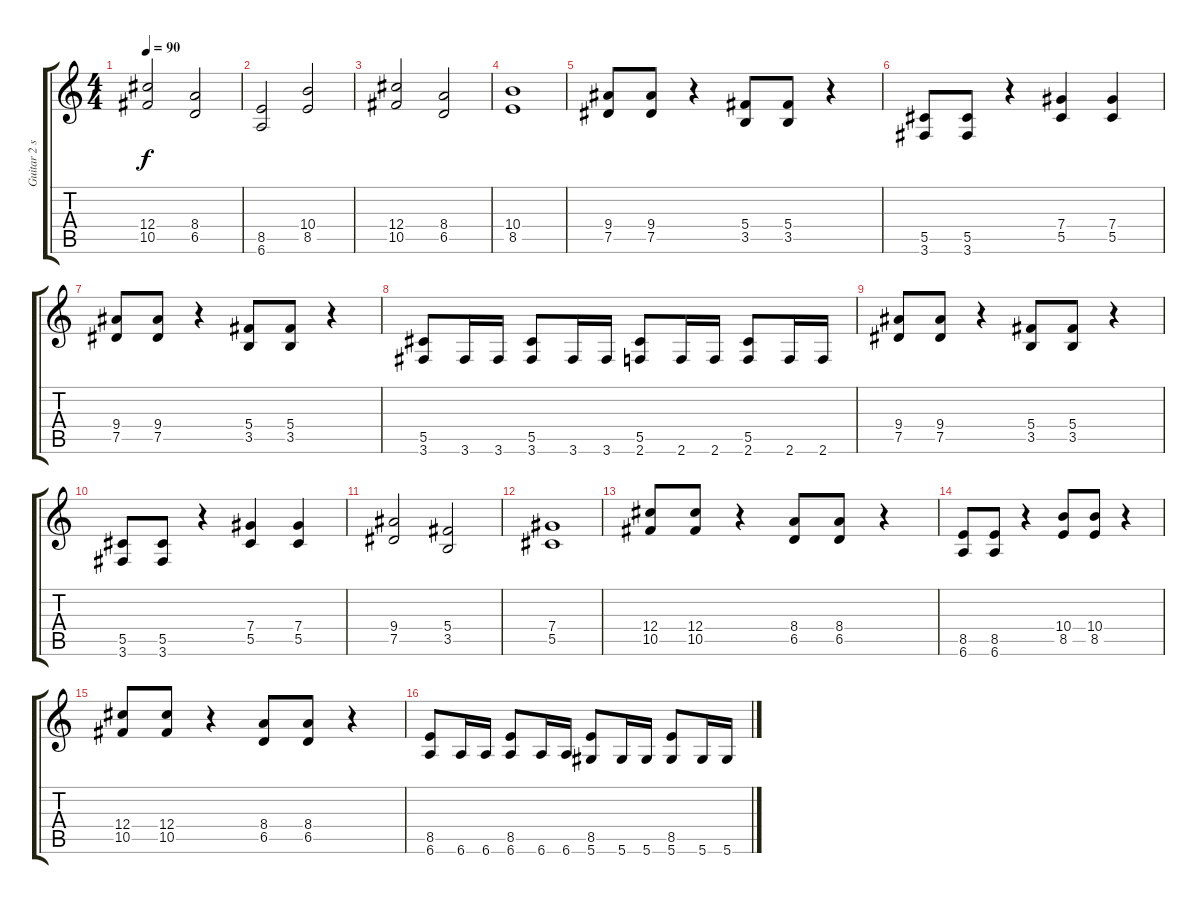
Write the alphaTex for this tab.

\track ("Guitar 2 solo" "Guitar 2 s") {instrument distortionguitar}
\staff {score tabs}
\tuning (Eb4 Bb3 Gb3 Db3 Ab2 Eb2) {hide}
\ts (4 4)
\tempo 90
\clef g2
\ks c
(12.4 10.5).2{dy f} (8.4 6.5).2 |
(8.5 6.6).2 (10.4 8.5).2 |
(12.4 10.5).2 (8.4 6.5).2 |
(10.4 8.5).1 |
(9.4 7.5).8 (9.4 7.5).8 r.4 (5.4 3.5).8 (5.4 3.5).8 r.4 |
(5.5 3.6).8 (5.5 3.6).8 r.4 (7.4 5.5).4 (7.4 5.5).4 |
(9.4 7.5).8 (9.4 7.5).8 r.4 (5.4 3.5).8 (5.4 3.5).8 r.4 |
(5.5 3.6).8 3.6.16 3.6.16 (5.5 3.6).8 3.6.16 3.6.16 (5.5 2.6).8 2.6.16 2.6.16 (5.5 2.6).8 2.6.16 2.6.16 |
(9.4 7.5).8 (9.4 7.5).8 r.4 (5.4 3.5).8 (5.4 3.5).8 r.4 |
(5.5 3.6).8 (5.5 3.6).8 r.4 (7.4 5.5).4 (7.4 5.5).4 |
(9.4 7.5).2 (5.4 3.5).2 |
(7.4 5.5).1 |
(12.4 10.5).8 (12.4 10.5).8 r.4 (8.4 6.5).8 (8.4 6.5).8 r.4 |
(8.5 6.6).8 (8.5 6.6).8 r.4 (10.4 8.5).8 (10.4 8.5).8 r.4 |
(12.4 10.5).8 (12.4 10.5).8 r.4 (8.4 6.5).8 (8.4 6.5).8 r.4 |
(8.5 6.6).8 6.6.16 6.6.16 (8.5 6.6).8 6.6.16 6.6.16 (8.5 5.6).8 5.6.16 5.6.16 (8.5 5.6).8 5.6.16 5.6.16
